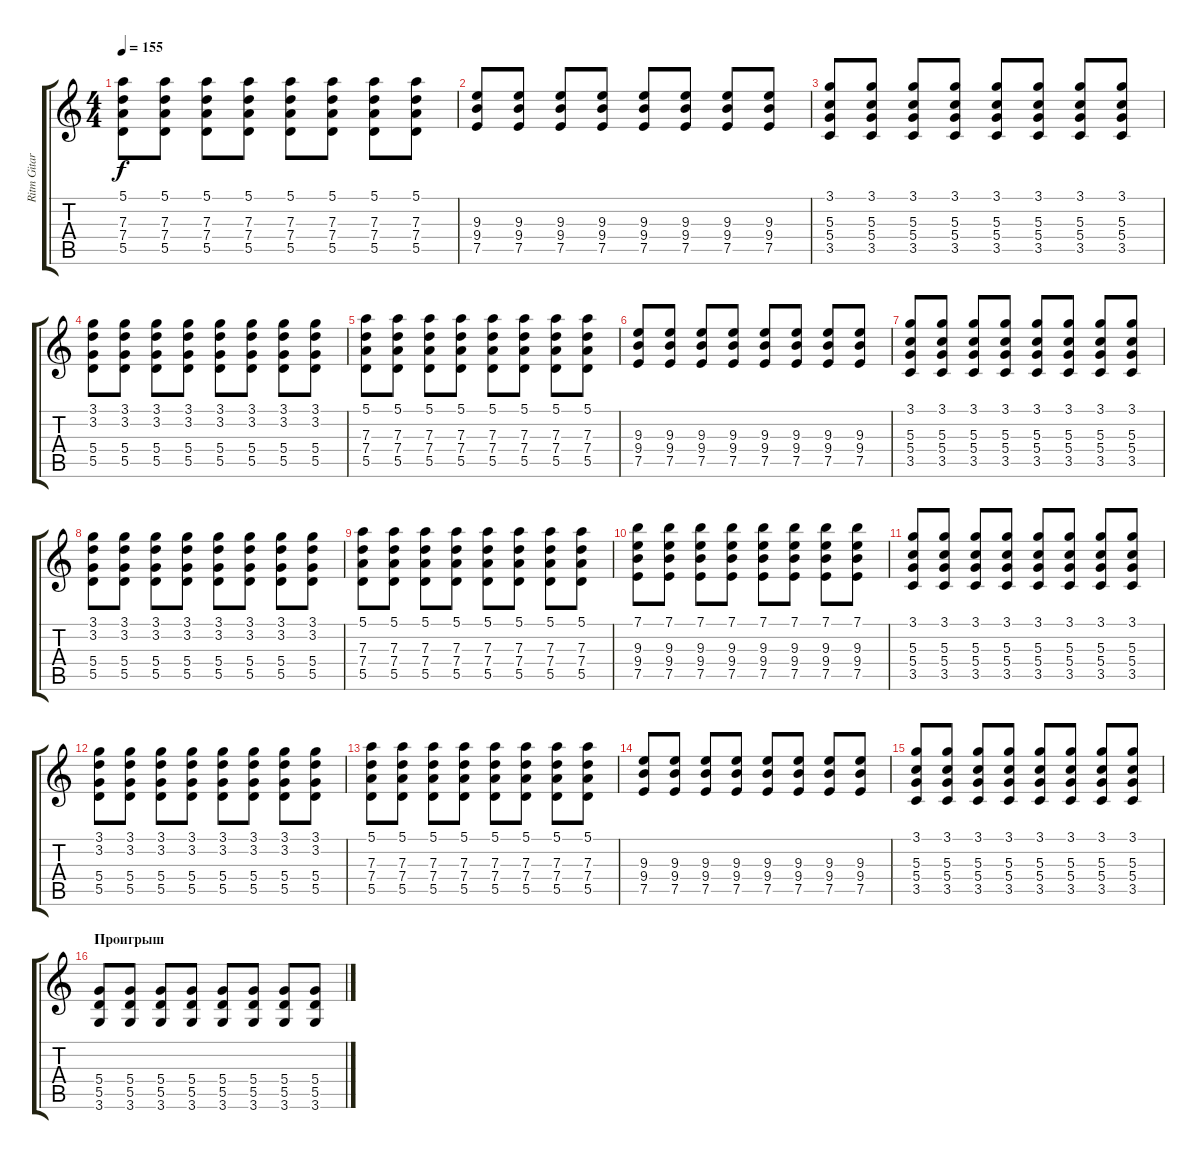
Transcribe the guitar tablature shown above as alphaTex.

\track ("Ritm Gitara" "Ritm Gitar") {instrument overdrivenguitar}
\staff {score tabs}
\tuning (E4 B3 G3 D3 A2 E2) {hide}
\ts (4 4)
\tempo 155
\clef g2
\ks c
(5.1 7.3 7.4 5.5).8{dy f} (5.1 7.3 7.4 5.5).8 (5.1 7.3 7.4 5.5).8 (5.1 7.3 7.4 5.5).8 (5.1 7.3 7.4 5.5).8 (5.1 7.3 7.4 5.5).8 (5.1 7.3 7.4 5.5).8 (5.1 7.3 7.4 5.5).8 |
(9.3 9.4 7.5).8 (9.3 9.4 7.5).8 (9.3 9.4 7.5).8 (9.3 9.4 7.5).8 (9.3 9.4 7.5).8 (9.3 9.4 7.5).8 (9.3 9.4 7.5).8 (9.3 9.4 7.5).8 |
(3.1 5.3 5.4 3.5).8 (3.1 5.3 5.4 3.5).8 (3.1 5.3 5.4 3.5).8 (3.1 5.3 5.4 3.5).8 (3.1 5.3 5.4 3.5).8 (3.1 5.3 5.4 3.5).8 (3.1 5.3 5.4 3.5).8 (3.1 5.3 5.4 3.5).8 |
(3.1 3.2 5.4 5.5).8 (3.1 3.2 5.4 5.5).8 (3.1 3.2 5.4 5.5).8 (3.1 3.2 5.4 5.5).8 (3.1 3.2 5.4 5.5).8 (3.1 3.2 5.4 5.5).8 (3.1 3.2 5.4 5.5).8 (3.1 3.2 5.4 5.5).8 |
(5.1 7.3 7.4 5.5).8 (5.1 7.3 7.4 5.5).8 (5.1 7.3 7.4 5.5).8 (5.1 7.3 7.4 5.5).8 (5.1 7.3 7.4 5.5).8 (5.1 7.3 7.4 5.5).8 (5.1 7.3 7.4 5.5).8 (5.1 7.3 7.4 5.5).8 |
(9.3 9.4 7.5).8 (9.3 9.4 7.5).8 (9.3 9.4 7.5).8 (9.3 9.4 7.5).8 (9.3 9.4 7.5).8 (9.3 9.4 7.5).8 (9.3 9.4 7.5).8 (9.3 9.4 7.5).8 |
(3.1 5.3 5.4 3.5).8 (3.1 5.3 5.4 3.5).8 (3.1 5.3 5.4 3.5).8 (3.1 5.3 5.4 3.5).8 (3.1 5.3 5.4 3.5).8 (3.1 5.3 5.4 3.5).8 (3.1 5.3 5.4 3.5).8 (3.1 5.3 5.4 3.5).8 |
(3.1 3.2 5.4 5.5).8 (3.1 3.2 5.4 5.5).8 (3.1 3.2 5.4 5.5).8 (3.1 3.2 5.4 5.5).8 (3.1 3.2 5.4 5.5).8 (3.1 3.2 5.4 5.5).8 (3.1 3.2 5.4 5.5).8 (3.1 3.2 5.4 5.5).8 |
(5.1 7.3 7.4 5.5).8 (5.1 7.3 7.4 5.5).8 (5.1 7.3 7.4 5.5).8 (5.1 7.3 7.4 5.5).8 (5.1 7.3 7.4 5.5).8 (5.1 7.3 7.4 5.5).8 (5.1 7.3 7.4 5.5).8 (5.1 7.3 7.4 5.5).8 |
(7.1 9.3 9.4 7.5).8 (7.1 9.3 9.4 7.5).8 (7.1 9.3 9.4 7.5).8 (7.1 9.3 9.4 7.5).8 (7.1 9.3 9.4 7.5).8 (7.1 9.3 9.4 7.5).8 (7.1 9.3 9.4 7.5).8 (7.1 9.3 9.4 7.5).8 |
(3.1 5.3 5.4 3.5).8 (3.1 5.3 5.4 3.5).8 (3.1 5.3 5.4 3.5).8 (3.1 5.3 5.4 3.5).8 (3.1 5.3 5.4 3.5).8 (3.1 5.3 5.4 3.5).8 (3.1 5.3 5.4 3.5).8 (3.1 5.3 5.4 3.5).8 |
(3.1 3.2 5.4 5.5).8 (3.1 3.2 5.4 5.5).8 (3.1 3.2 5.4 5.5).8 (3.1 3.2 5.4 5.5).8 (3.1 3.2 5.4 5.5).8 (3.1 3.2 5.4 5.5).8 (3.1 3.2 5.4 5.5).8 (3.1 3.2 5.4 5.5).8 |
(5.1 7.3 7.4 5.5).8 (5.1 7.3 7.4 5.5).8 (5.1 7.3 7.4 5.5).8 (5.1 7.3 7.4 5.5).8 (5.1 7.3 7.4 5.5).8 (5.1 7.3 7.4 5.5).8 (5.1 7.3 7.4 5.5).8 (5.1 7.3 7.4 5.5).8 |
(9.3 9.4 7.5).8 (9.3 9.4 7.5).8 (9.3 9.4 7.5).8 (9.3 9.4 7.5).8 (9.3 9.4 7.5).8 (9.3 9.4 7.5).8 (9.3 9.4 7.5).8 (9.3 9.4 7.5).8 |
\section ("" "")
(3.1 5.3 5.4 3.5).8 (3.1 5.3 5.4 3.5).8 (3.1 5.3 5.4 3.5).8 (3.1 5.3 5.4 3.5).8 (3.1 5.3 5.4 3.5).8 (3.1 5.3 5.4 3.5).8 (3.1 5.3 5.4 3.5).8 (3.1 5.3 5.4 3.5).8 |
\section ("" "Проигрыш")
(5.4 5.5 3.6).8 (5.4 5.5 3.6).8 (5.4 5.5 3.6).8 (5.4 5.5 3.6).8 (5.4 5.5 3.6).8 (5.4 5.5 3.6).8 (5.4 5.5 3.6).8 (5.4 5.5 3.6).8
